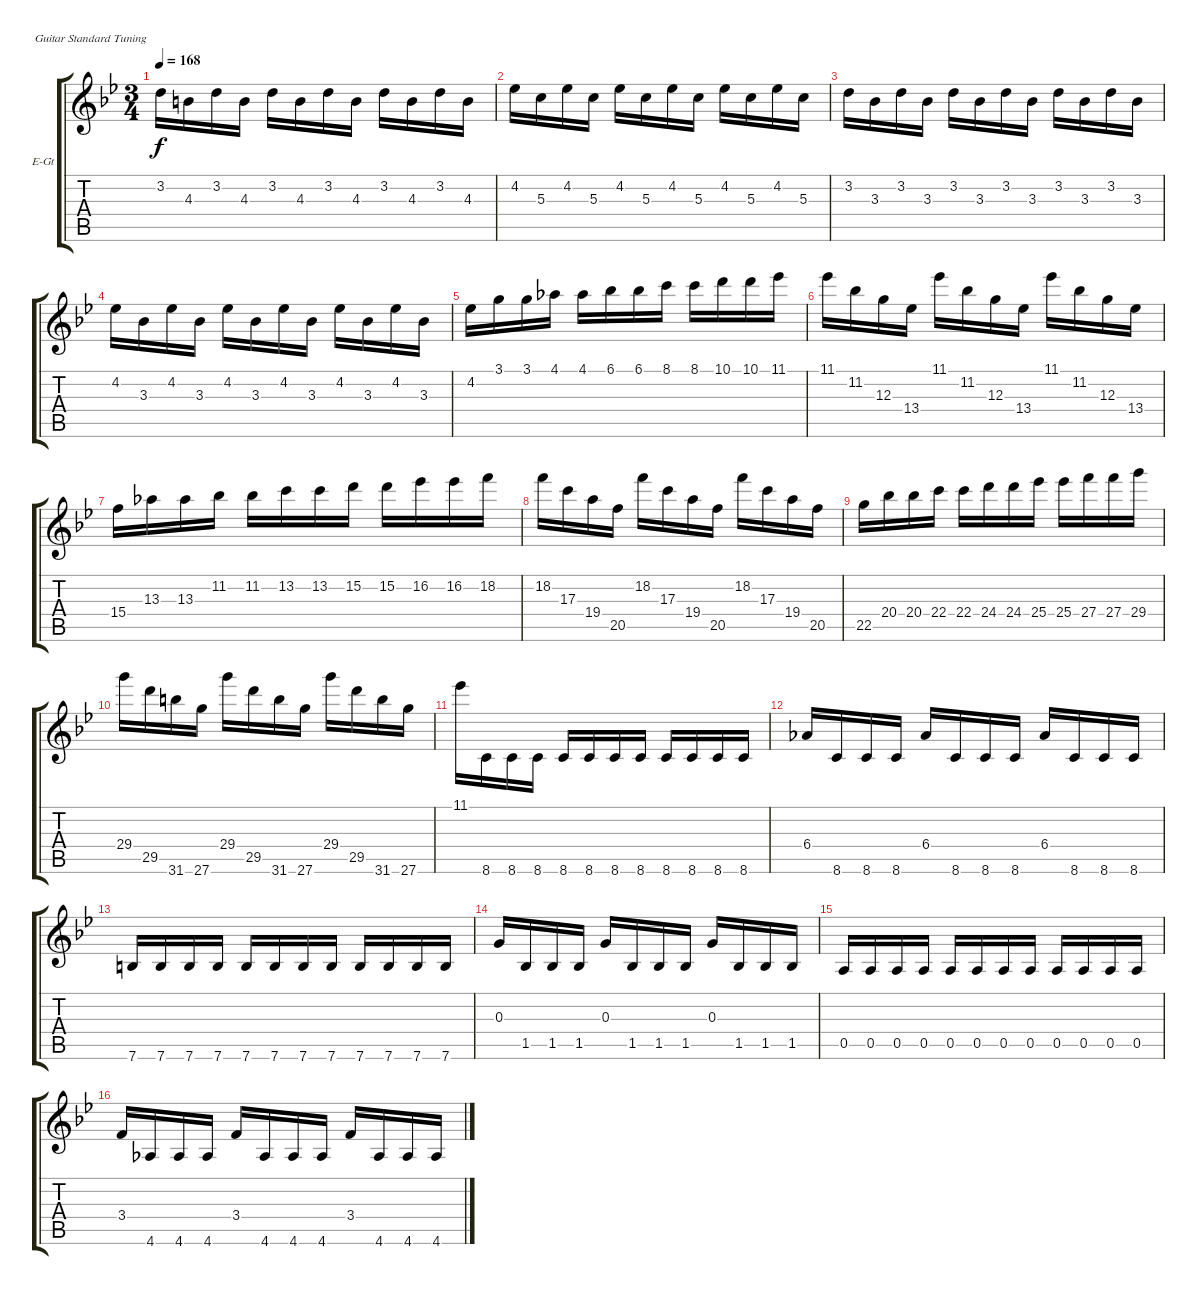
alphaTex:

\defaultSystemsLayout 4
\bracketExtendMode groupsimilarinstruments
\firstSystemTrackNameOrientation horizontal
\otherSystemsTrackNameOrientation horizontal
\track ("Principale" "E-Gt") {instrument distortionguitar}
\staff {score tabs}
\tuning (E4 B3 G3 D3 A2 E2)
\ts (3 4)
\tempo 168
\clef g2
\ks gminor
3.2.16{dy f} 4.3.16 3.2.16 4.3.16 3.2.16 4.3.16 3.2.16 4.3.16 3.2.16 4.3.16 3.2.16 4.3.16 |
4.2.16 5.3.16 4.2.16 5.3.16 4.2.16 5.3.16 4.2.16 5.3.16 4.2.16 5.3.16 4.2.16 5.3.16 |
3.2.16 3.3.16 3.2.16 3.3.16 3.2.16 3.3.16 3.2.16 3.3.16 3.2.16 3.3.16 3.2.16 3.3.16 |
4.2.16 3.3.16 4.2.16 3.3.16 4.2.16 3.3.16 4.2.16 3.3.16 4.2.16 3.3.16 4.2.16 3.3.16 |
4.2.16 3.1.16 3.1.16 4.1.16 4.1.16 6.1.16 6.1.16 8.1.16 8.1.16 10.1.16 10.1.16 11.1.16 |
11.1.16 11.2.16 12.3.16 13.4.16 11.1.16 11.2.16 12.3.16 13.4.16 11.1.16 11.2.16 12.3.16 13.4.16 |
15.4.16 13.3.16 13.3.16 11.2.16 11.2.16 13.2.16 13.2.16 15.2.16 15.2.16 16.2.16 16.2.16 18.2.16 |
18.2.16 17.3.16 19.4.16 20.5.16 18.2.16 17.3.16 19.4.16 20.5.16 18.2.16 17.3.16 19.4.16 20.5.16 |
22.5.16 20.4.16 20.4.16 22.4.16 22.4.16 24.4.16 24.4.16 25.4.16 25.4.16 27.4.16 27.4.16 29.4.16 |
29.4.16 29.5.16 31.6.16 27.6.16 29.4.16 29.5.16 31.6.16 27.6.16 29.4.16 29.5.16 31.6.16 27.6.16 |
11.1.16 8.6.16 8.6.16 8.6.16 8.6.16 8.6.16 8.6.16 8.6.16 8.6.16 8.6.16 8.6.16 8.6.16 |
6.4.16 8.6.16 8.6.16 8.6.16 6.4.16 8.6.16 8.6.16 8.6.16 6.4.16 8.6.16 8.6.16 8.6.16 |
7.6.16 7.6.16 7.6.16 7.6.16 7.6.16 7.6.16 7.6.16 7.6.16 7.6.16 7.6.16 7.6.16 7.6.16 |
0.3.16 1.5.16 1.5.16 1.5.16 0.3.16 1.5.16 1.5.16 1.5.16 0.3.16 1.5.16 1.5.16 1.5.16 |
0.5.16 0.5.16 0.5.16 0.5.16 0.5.16 0.5.16 0.5.16 0.5.16 0.5.16 0.5.16 0.5.16 0.5.16 |
3.4.16 4.6.16 4.6.16 4.6.16 3.4.16 4.6.16 4.6.16 4.6.16 3.4.16 4.6.16 4.6.16 4.6.16
